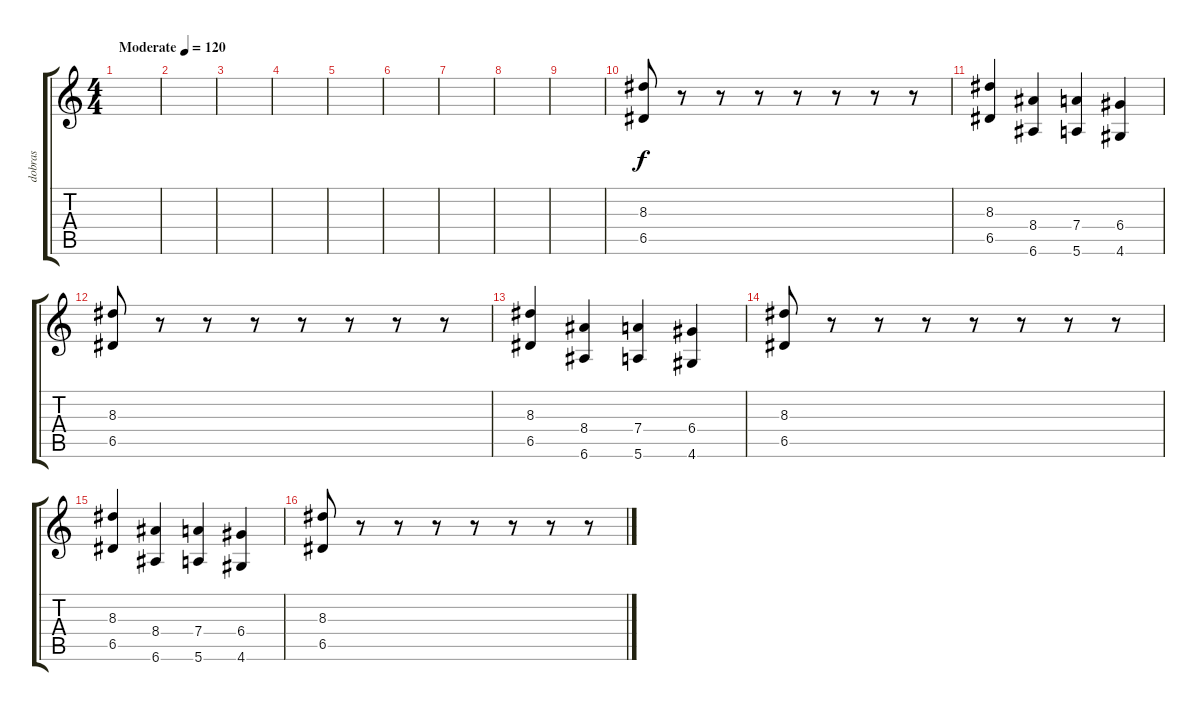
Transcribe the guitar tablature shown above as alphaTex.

\track ("dobras" "dobras") {instrument acousticguitarsteel}
\staff {score tabs}
\tuning (E4 B3 G3 D3 A2 E2) {hide}
\ts (4 4)
\tempo (120 "Moderate")
\tempo 220
\tempo (120 "Moderate")
\clef g2
\ks c
|
|
|
|
|
|
|
|
|
(8.3 6.5).8 r.8 r.8 r.8 r.8 r.8 r.8 r.8 |
(8.3 6.5).4 (8.4 6.6).4 (7.4 5.6).4 (6.4 4.6).4 |
(8.3 6.5).8 r.8 r.8 r.8 r.8 r.8 r.8 r.8 |
(8.3 6.5).4 (8.4 6.6).4 (7.4 5.6).4 (6.4 4.6).4 |
(8.3 6.5).8 r.8 r.8 r.8 r.8 r.8 r.8 r.8 |
(8.3 6.5).4 (8.4 6.6).4 (7.4 5.6).4 (6.4 4.6).4 |
(8.3 6.5).8 r.8 r.8 r.8 r.8 r.8 r.8 r.8
